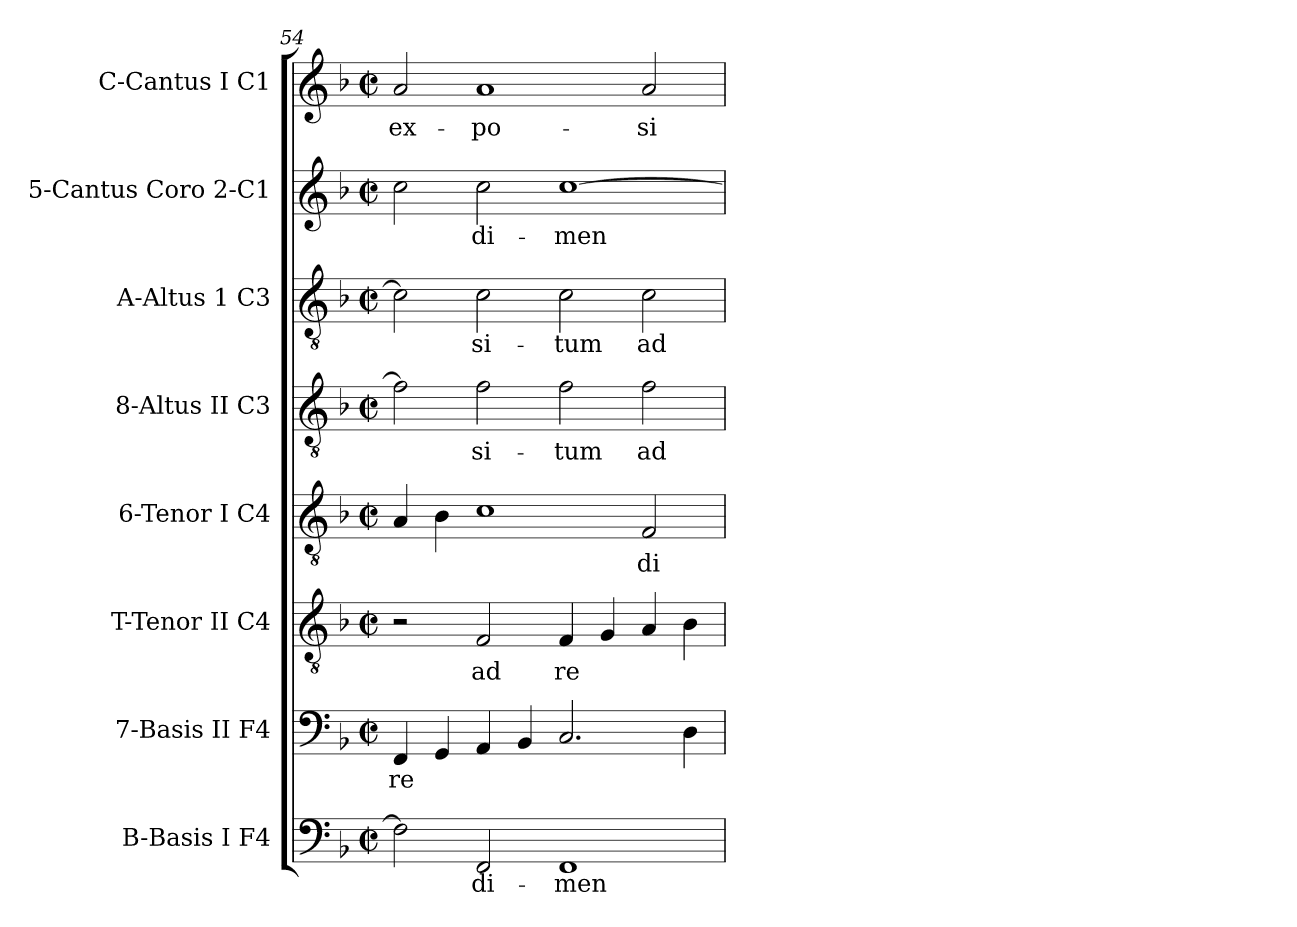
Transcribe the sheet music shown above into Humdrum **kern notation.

**kern	**text	**kern	**text	**kern	**text	**kern	**text	**kern	**text	**kern	**text	**kern	**text	**kern	**text
*part8	*part8	*part7	*part7	*part6	*part6	*part5	*part5	*part4	*part4	*part3	*part3	*part2	*part2	*part1	*part1
*staff8	*staff8	*staff7	*staff7	*staff6	*staff6	*staff5	*staff5	*staff4	*staff4	*staff3	*staff3	*staff2	*staff2	*staff1	*staff1
*I"B-Basis I  F4	*	*I"7-Basis II  F4	*	*I"T-Tenor II  C4	*	*I"6-Tenor I  C4	*	*I"8-Altus II  C3	*	*I"A-Altus 1  C3	*	*I"5-Cantus  Coro 2-C1	*	*I"C-Cantus I  C1	*
*I'B	*	*	*	*I'T	*	*	*	*	*	*I'A	*	*	*	*I'C	*
*clefF4	*	*clefF4	*	*clefGv2	*	*clefGv2	*	*clefGv2	*	*clefGv2	*	*clefG2	*	*clefG2	*
*k[b-]	*	*k[b-]	*	*k[b-]	*	*k[b-]	*	*k[b-]	*	*k[b-]	*	*k[b-]	*	*k[b-]	*
*F:	*	*F:	*	*F:	*	*F:	*	*F:	*	*F:	*	*F:	*	*F:	*
*M2/2	*	*M2/2	*	*M2/2	*	*M2/2	*	*M2/2	*	*M2/2	*	*M2/2	*	*M2/2	*
*met(c|)	*	*met(c|)	*	*met(c|)	*	*met(c|)	*	*met(c|)	*	*met(c|)	*	*met(c|)	*	*met(c|)	*
=54	=54	=54	=54	=54	=54	=54	=54	=54	=54	=54	=54	=54	=54	=54	=54
!	!LO:LY:b:cj	!	!LO:LY:b:cj	!	!	!	!LO:LY:b:cj	!	!LO:LY:b:cj	!	!LO:LY:b:cj	!	!LO:LY:b:cj	!	!LO:LY:b:cj
2F\]	--	4FF/	re-	2r	.	4A/	--	2f\]	--	2c\]	--	2cc\	--	2a/	ex-
!	!	!	!LO:LY:b:cj	!	!	!	!LO:LY:b:cj	!	!	!	!	!	!	!	!
.	.	4GG/	--	.	.	4B-\	--	.	.	.	.	.	.	.	.
!	!LO:LY:b:cj	!	!LO:LY:b:cj	!	!LO:LY:b:cj	!	!LO:LY:b:cj	!	!LO:LY:b:cj	!	!LO:LY:b:cj	!	!LO:LY:b:cj	!	!LO:LY:b:cj
2FF/	-di-	4AA/	--	2F/	ad	1c	--	2f\	-si-	2c\	-si-	2cc\	-di-	1a	-po-
!	!	!	!LO:LY:b:cj	!	!	!	!	!	!	!	!	!	!	!	!
.	.	4BB-/	--	.	.	.	.	.	.	.	.	.	.	.	.
!	!LO:LY:b:cj	!	!LO:LY:b:cj	!	!LO:LY:b:cj	!	!	!	!LO:LY:b:cj	!	!LO:LY:b:cj	!	!LO:LY:b:cj	!	!
1FF	-men-	2.C/	--	4F/	re-	.	.	2f\	-tum	2c\	-tum	[>1cc	-men-	.	.
!	!	!	!	!	!LO:LY:b:cj	!	!	!	!	!	!	!	!	!	!
.	.	.	.	4G/	--	.	.	.	.	.	.	.	.	.	.
!	!	!	!	!	!LO:LY:b:cj	!	!LO:LY:b:cj	!	!LO:LY:b:cj	!	!LO:LY:b:cj	!	!	!	!LO:LY:b:cj
.	.	.	.	4A/	--	2F/	-di-	2f\	ad	2c\	ad	.	.	2a/	-si-
!	!	!	!LO:LY:b:cj	!	!LO:LY:b:cj	!	!	!	!	!	!	!	!	!	!
.	.	4D\	--	4B-\	--	.	.	.	.	.	.	.	.	.	.
=	=	=	=	=	=	=	=	=	=	=	=	=	=	=	=
*-	*-	*-	*-	*-	*-	*-	*-	*-	*-	*-	*-	*-	*-	*-	*-
